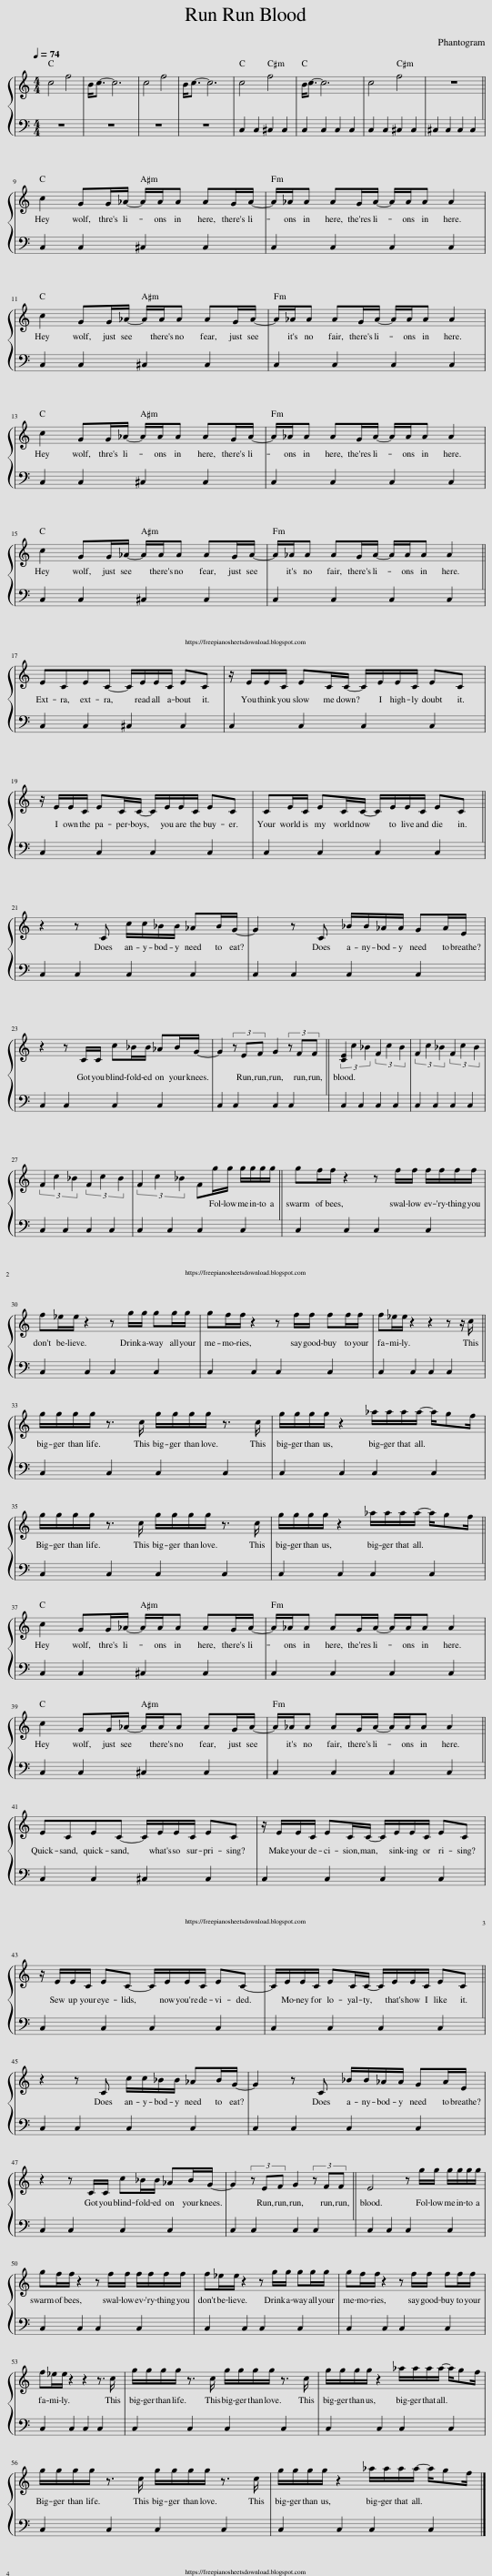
X:1
%%score { 1 | 2 }
L:1/8
Q:1/4=74
M:4/4
I:linebreak $
K:C
V:1 treble
V:2 bass
V:1
 c4 f4 | B<c- c6 | c4 f4 | B<c- c6 | c4 f4 | %5
 B<c- c6 | c4 f4 | z8 ||$ c2 GG/_A/- A/A/A AG/A/- | A/_A/A AG/A/- A/A/A A2 |$ %10
 c2 GG/_A/- A/A/A AG/A/- | A/_A/A AG/A/- A/A/A A2 |$ c2 GG/_A/- A/A/A AG/A/- | A/_A/A AG/A/- A/A/A A2 |$ c2 GG/_A/- A/A/A AG/A/- | %15
 A/_A/A AG/A/- A/A/A A2 ||$ ECEC- C/E/E/C/ EC | z/ E/E/C/ EC/C/- C/E/E/C/ EC |$ z/ E/E/C/ EC/C/- C/E/E/C/ EC | CE/C/ EC/C/- C/E/E/C/ EC ||$ %20
 z2 z C c/c/_B/B/ _AB/G/- | G2 z C _B/B/_A/A/ GA/E/ |$ z2 z C/C/ c_B/B/ _AB/G/- | G2 (3z EF G2 (3z FF || (3[CE]2 c2 _B2 (3F2 c2 B2 | %25
 (3F2 c2 _B2 (3F2 c2 B2 |$ (3F2 c2 _B2 (3F2 c2 B2 | (3F2 c2 _B2 Fg/g/ g/g/g/g/ || gf/f/ z2 z f/f/ f/f/f/f/ |$ f_e/e/ z2 z g/g/ gg/g/ | %30
 gf/f/ z2 z f/f/ ff/f/ | f_e/e/ z2 z2 z z/ c/ ||$ g/g/g/g/ z3/2 c/ g/g/g/g/ z3/2 c/ | g/g/g/g/ z2 _a/a/a/a/- a/gf/ |$ g/g/g/g/ z3/2 c/ g/g/g/g/ z3/2 c/ | %35
 g/g/g/g/ z2 _a/a/a/a/- a/gf/ ||$ c2 GG/_A/- A/A/A AG/A/- | A/_A/A AG/A/- A/A/A A2 |$ c2 GG/_A/- A/A/A AG/A/- | A/_A/A AG/A/- A/A/A A2 ||$ %40
 ECEC- C/E/E/C/ EC | z/ E/E/C/ EC/C/- C/E/E/C/ EC |$ z/ E/E/C/ EC- C/E/E/C/ EC- | C/E/E/C/ EC/C/- C/E/E/C/ EC ||$ z2 z C c/c/_B/B/ _AB/G/- | %45
 G2 z C _B/B/_A/A/ GA/E/ |$ z2 z C/C/ c_B/B/ _AB/G/- | G2 (3z EF G2 (3z FF || E4 z g/g/ g/g/g/g/ |$ gf/f/ z2 z f/f/ f/f/f/f/ | %50
 f_e/e/ z2 z g/g/ gg/g/ | gf/f/ z2 z f/f/ ff/f/ |$ f_e/e/ z2 z2 z3/2 c/ | g/g/g/g/ z3/2 c/ g/g/g/g/ z3/2 c/ | g/g/g/g/ z2 _a/a/a/a/- a/gf/ |$ %55
 g/g/g/g/ z3/2 c/ g/g/g/g/ z3/2 c/ | g/g/g/g/ z2 _a/a/a/a/- a/gf/ |] %57
V:2
 z8 | z8 | z8 | z8 | C,2 C,2 ^C,2 C,2 | %5
 C,2 C,2 C,2 C,2 | C,2 C,2 ^C,2 C,2 | ^C,2 C,2 C,2 C,2 ||$ C,2 C,2 ^C,2 C,2 | C,2 C,2 C,2 C,2 |$ %10
 C,2 C,2 ^C,2 C,2 | C,2 C,2 C,2 C,2 |$ C,2 C,2 ^C,2 C,2 | C,2 C,2 C,2 C,2 |$ C,2 C,2 ^C,2 C,2 | %15
 C,2 C,2 C,2 C,2 ||$ C,2 C,2 ^C,2 C,2 | C,2 C,2 C,2 C,2 |$ C,2 C,2 C,2 C,2 | C,2 C,2 C,2 C,2 ||$ %20
 C,2 C,2 C,2 C,2 | C,2 C,2 C,2 C,2 |$ C,2 C,2 C,2 C,2 | C,2 C,2 C,2 C,2 || C,2 C,2 C,2 C,2 | %25
 C,2 C,2 C,2 C,2 |$ C,2 C,2 C,2 C,2 | C,2 C,2 C,2 C,2 || C,2 C,2 C,2 C,2 |$ C,2 C,2 C,2 C,2 | %30
 C,2 C,2 C,2 C,2 | C,2 C,2 C,2 C,2 ||$ C,2 C,2 C,2 C,2 | C,2 C,2 C,2 C,2 |$ C,2 C,2 C,2 C,2 | %35
 C,2 C,2 C,2 C,2 ||$ C,2 C,2 ^C,2 C,2 | C,2 C,2 C,2 C,2 |$ C,2 C,2 ^C,2 C,2 | C,2 C,2 C,2 C,2 ||$ %40
 C,2 C,2 ^C,2 C,2 | C,2 C,2 C,2 C,2 |$ C,2 C,2 C,2 C,2 | C,2 C,2 C,2 C,2 ||$ C,2 C,2 C,2 C,2 | %45
 C,2 C,2 C,2 C,2 |$ C,2 C,2 C,2 C,2 | C,2 C,2 C,2 C,2 || C,2 C,2 C,2 C,2 |$ C,2 C,2 C,2 C,2 | %50
 C,2 C,2 C,2 C,2 | C,2 C,2 C,2 C,2 |$ C,2 C,2 C,2 C,2 | C,2 C,2 C,2 C,2 | C,2 C,2 C,2 C,2 |$ %55
 C,2 C,2 C,2 C,2 | C,2 C,2 C,2 C,2 |] %57
